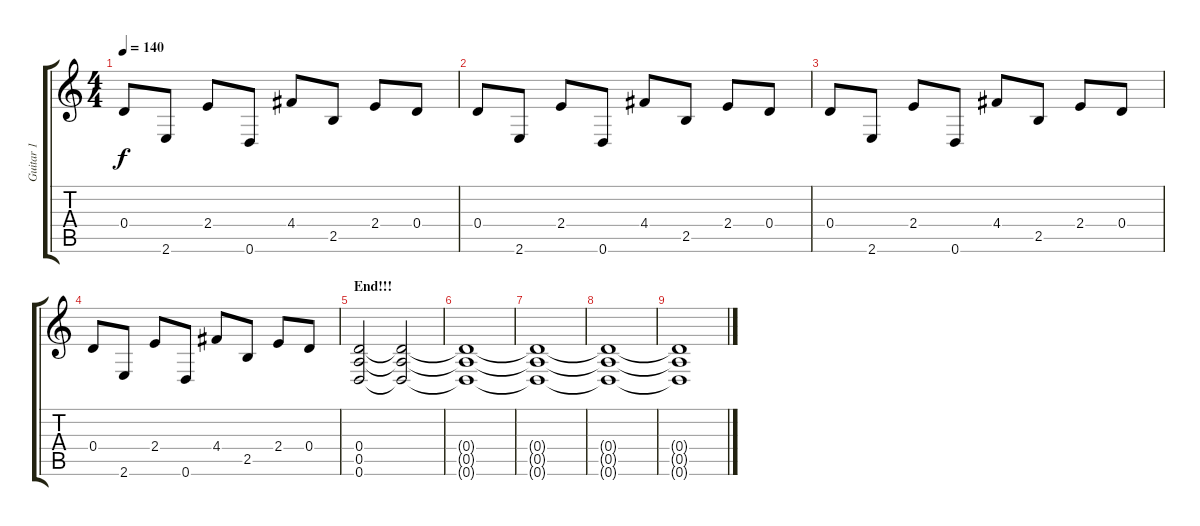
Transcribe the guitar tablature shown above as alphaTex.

\track ("Guitar 1" "Guitar 1") {instrument distortionguitar}
\staff {score tabs}
\tuning (E4 B3 G3 D3 A2 D2) {hide}
\ts (4 4)
\tempo 140
\clef g2
\ks c
0.4.8{dy f} 2.6.8 2.4.8 0.6.8 4.4.8 2.5.8 2.4.8 0.4.8 |
0.4.8 2.6.8 2.4.8 0.6.8 4.4.8 2.5.8 2.4.8 0.4.8 |
0.4.8 2.6.8 2.4.8 0.6.8 4.4.8 2.5.8 2.4.8 0.4.8 |
0.4.8 2.6.8 2.4.8 0.6.8 4.4.8 2.5.8 2.4.8 0.4.8 |
\section ("" "End!!!")
(0.4 0.5 0.6).2{instrument distortionguitar} (0.4{t} 0.5{t} 0.6{t}).2 |
(0.4{t} 0.5{t} 0.6{t}).1 |
(0.4{t} 0.5{t} 0.6{t}).1 |
(0.4{t} 0.5{t} 0.6{t}).1 |
(0.4{t} 0.5{t} 0.6{t}).1
